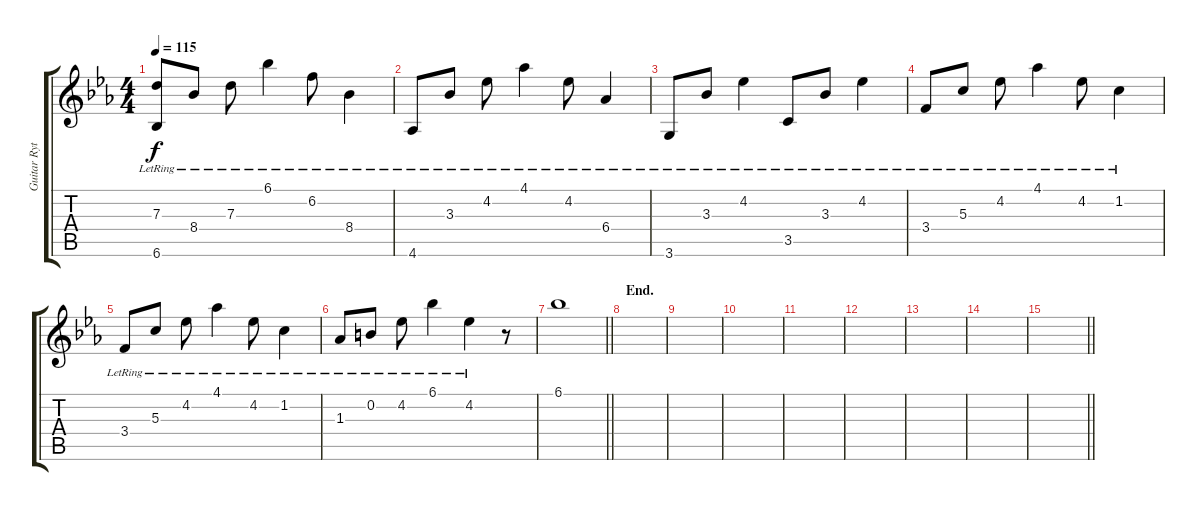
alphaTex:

\track ("Guitar Rythem" "Guitar Ryt") {instrument electricguitarjazz}
\staff {score tabs}
\tuning (E4 B3 G3 D3 A2 E2) {hide}
\ts (4 4)
\tempo 115
\clef g2
\ks eb
(7.3{lr} 6.6{lr}).8{dy f} 8.4{lr}.8 7.3{lr}.8 6.1{lr}.4 6.2{lr}.8 8.4{lr}.4 |
4.6{lr}.8 3.3{lr}.8 4.2{lr}.8 4.1{lr}.4 4.2{lr}.8 6.4{lr}.4 |
3.6{lr}.8 3.3{lr}.8 4.2{lr}.4 3.5{lr}.8 3.3{lr}.8 4.2{lr}.4 |
3.4{lr}.8 5.3{lr}.8 4.2{lr}.8 4.1{lr}.4 4.2{lr}.8 1.2{lr}.4 |
3.4{lr}.8 5.3{lr}.8 4.2{lr}.8 4.1{lr}.4 4.2{lr}.8 1.2{lr}.4 |
1.3{lr}.8 0.2{lr}.8 4.2{lr}.8 6.1{lr}.4 4.2{lr}.4 r.8 |
\barLineRight lightlight
6.1.1 |
\section ("" "End.")
|
|
|
|
|
|
|
\barLineRight lightlight
